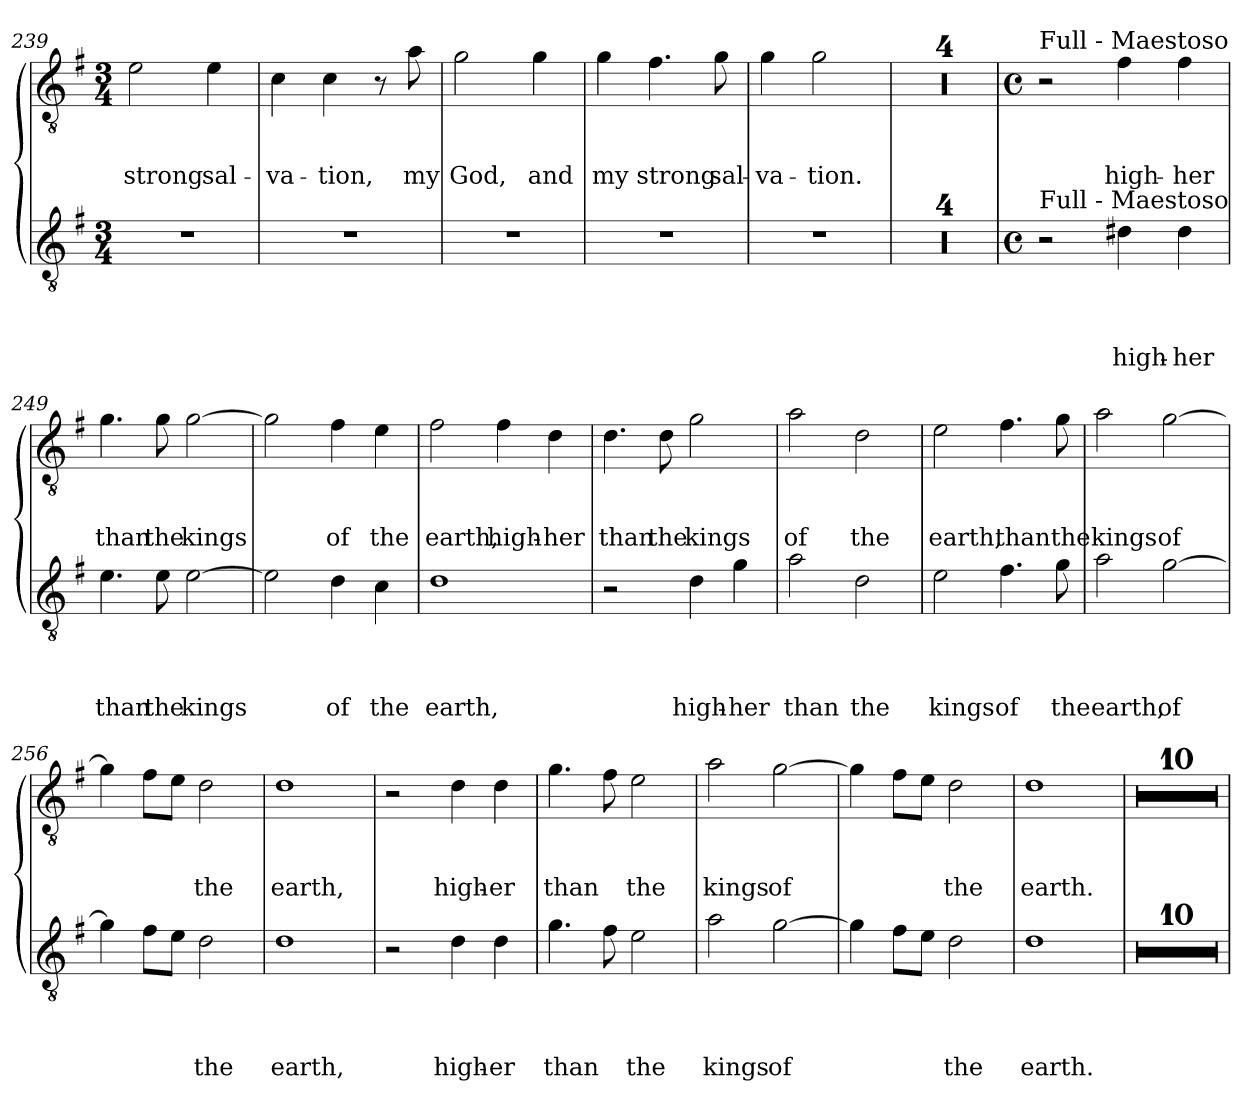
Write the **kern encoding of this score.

**kern	**text	**text	**text	**text	**kern	**text	**text	**text
*part2	*part2	*part2	*part2	*part2	*part1	*part1	*part1	*part1
*staff2	*staff2	*staff2	*staff2	*staff2	*staff1	*staff1	*staff1	*staff1
*clefGv2	*	*	*	*	*clefGv2	*	*	*
*k[f#]	*	*	*	*	*k[f#]	*	*	*
*G:	*	*	*	*	*G:	*	*	*
*M3/4	*	*	*	*	*M3/4	*	*	*
=239	=239	=239	=239	=239	=239	=239	=239	=239
!	!	!	!	!	!	!	!	!LO:LY:b
2.r	.	.	.	.	2e\	.	.	strong
!	!	!	!	!	!	!	!	!LO:LY:b
.	.	.	.	.	4e\	.	.	sal-
=240	=240	=240	=240	=240	=240	=240	=240	=240
!	!	!	!	!	!	!	!	!LO:LY:b
2.r	.	.	.	.	4c\	.	.	-va-
!	!	!	!	!	!	!	!	!LO:LY:b
.	.	.	.	.	4c\	.	.	-tion,
.	.	.	.	.	8r	.	.	.
!	!	!	!	!	!	!	!	!LO:LY:b
.	.	.	.	.	8a\	.	.	my
=241	=241	=241	=241	=241	=241	=241	=241	=241
!	!	!	!	!	!	!	!	!LO:LY:b
2.r	.	.	.	.	2g\	.	.	God,
!	!	!	!	!	!	!	!	!LO:LY:b
.	.	.	.	.	4g\	.	.	and
=242	=242	=242	=242	=242	=242	=242	=242	=242
!	!	!	!	!	!	!	!	!LO:LY:b
2.r	.	.	.	.	4g\	.	.	my
!	!	!	!	!	!	!	!	!LO:LY:b
.	.	.	.	.	4.f#\	.	.	strong
!	!	!	!	!	!	!	!	!LO:LY:b
.	.	.	.	.	8g\	.	.	sal-
=243	=243	=243	=243	=243	=243	=243	=243	=243
!	!	!	!	!	!	!	!	!LO:LY:b
2.r	.	.	.	.	4g\	.	.	-va-
!	!	!	!	!	!	!	!	!LO:LY:b
.	.	.	.	.	2g\	.	.	-tion.
=244	=244	=244	=244	=244	=244	=244	=244	=244
2.r	.	.	.	.	2.r	.	.	.
=245	=245	=245	=245	=245	=245	=245	=245	=245
2.r	.	.	.	.	2.r	.	.	.
=246	=246	=246	=246	=246	=246	=246	=246	=246
2.r	.	.	.	.	2.r	.	.	.
=247	=247	=247	=247	=247	=247	=247	=247	=247
2.r	.	.	.	.	2.r	.	.	.
!!LO:LB:g=z
=248	=248	=248	=248	=248	=248	=248	=248	=248
*M4/4	*	*	*	*	*M4/4	*	*	*
*met(c)	*	*	*	*	*met(c)	*	*	*
!	!	!	!	!	!LO:TX:a:t=Full - Maestoso	!	!	!
!LO:TX:a:t=Full - Maestoso	!	!	!	!	!	!	!	!
2r	.	.	.	.	2r	.	.	.
!	!	!	!	!LO:LY:b	!	!	!	!LO:LY:b
4d#X\	.	.	.	high-	4f#\	.	.	high-
!	!	!	!	!LO:LY:b	!	!	!	!LO:LY:b
4d#\	.	.	.	-her	4f#\	.	.	-her
=249	=249	=249	=249	=249	=249	=249	=249	=249
!	!	!	!	!LO:LY:b	!	!	!	!LO:LY:b
4.e\	.	.	.	than	4.g\	.	.	than
!	!	!	!	!LO:LY:b	!	!	!	!LO:LY:b
8e\	.	.	.	the	8g\	.	.	the
!	!	!	!	!LO:LY:b	!	!	!	!LO:LY:b
[2e\	.	.	.	kings	[2g\	.	.	kings
=250	=250	=250	=250	=250	=250	=250	=250	=250
2e\]	.	.	.	.	2g\]	.	.	.
!	!	!	!	!LO:LY:b	!	!	!	!LO:LY:b
4d\	.	.	.	of	4f#\	.	.	of
!	!	!	!	!LO:LY:b	!	!	!	!LO:LY:b
4c\	.	.	.	the	4e\	.	.	the
=251	=251	=251	=251	=251	=251	=251	=251	=251
!	!	!	!	!LO:LY:b	!	!	!	!LO:LY:b
1d	.	.	.	earth,	2f#\	.	.	earth,
!	!	!	!	!	!	!	!	!LO:LY:b
.	.	.	.	.	4f#\	.	.	high-
!	!	!	!	!	!	!	!	!LO:LY:b
.	.	.	.	.	4d\	.	.	-her
=252	=252	=252	=252	=252	=252	=252	=252	=252
!	!	!	!	!	!	!	!	!LO:LY:b
2r	.	.	.	.	4.d\	.	.	than
!	!	!	!	!	!	!	!	!LO:LY:b
.	.	.	.	.	8d\	.	.	the
!	!	!	!	!LO:LY:b	!	!	!	!LO:LY:b
4d\	.	.	.	high-	2g\	.	.	kings
!	!	!	!	!LO:LY:b	!	!	!	!
4g\	.	.	.	-her	.	.	.	.
=253	=253	=253	=253	=253	=253	=253	=253	=253
!	!	!	!	!LO:LY:b	!	!	!	!LO:LY:b
2a\	.	.	.	than	2a\	.	.	of
!	!	!	!	!LO:LY:b	!	!	!	!LO:LY:b
2d\	.	.	.	the	2d\	.	.	the
=254	=254	=254	=254	=254	=254	=254	=254	=254
!	!	!	!	!LO:LY:b	!	!	!	!LO:LY:b
2e\	.	.	.	kings	2e\	.	.	earth,
!	!	!	!	!LO:LY:b	!	!	!	!LO:LY:b
4.f#\	.	.	.	of	4.f#\	.	.	than
!	!	!	!	!LO:LY:b	!	!	!	!LO:LY:b
8g\	.	.	.	the	8g\	.	.	the
!!LO:LB:g=z
=255	=255	=255	=255	=255	=255	=255	=255	=255
!	!	!	!	!LO:LY:b	!	!	!	!LO:LY:b
2a\	.	.	.	earth,	2a\	.	.	kings
!	!	!	!	!LO:LY:b	!	!	!	!LO:LY:b
[2g\	.	.	.	of	[2g\	.	.	of
=256	=256	=256	=256	=256	=256	=256	=256	=256
4g\]	.	.	.	.	4g\]	.	.	.
8f#\L	.	.	.	.	8f#\L	.	.	.
8e\J	.	.	.	.	8e\J	.	.	.
!	!	!	!	!LO:LY:b	!	!	!	!LO:LY:b
2d\	.	.	.	the	2d\	.	.	the
=257	=257	=257	=257	=257	=257	=257	=257	=257
!	!	!	!	!LO:LY:b	!	!	!	!LO:LY:b
1d	.	.	.	earth,	1d	.	.	earth,
=258	=258	=258	=258	=258	=258	=258	=258	=258
2r	.	.	.	.	2r	.	.	.
!	!	!	!	!LO:LY:b	!	!	!	!LO:LY:b
4d\	.	.	.	high-	4d\	.	.	high-
!	!	!	!	!LO:LY:b	!	!	!	!LO:LY:b
4d\	.	.	.	-er	4d\	.	.	-er
=259	=259	=259	=259	=259	=259	=259	=259	=259
!	!	!	!	!LO:LY:b	!	!	!	!LO:LY:b
4.g\	.	.	.	than	4.g\	.	.	than
8f#\	.	.	.	.	8f#\	.	.	.
!	!	!	!	!LO:LY:b	!	!	!	!LO:LY:b
2e\	.	.	.	the	2e\	.	.	the
=260	=260	=260	=260	=260	=260	=260	=260	=260
!	!	!	!	!LO:LY:b	!	!	!	!LO:LY:b
2a\	.	.	.	kings	2a\	.	.	kings
!	!	!	!	!LO:LY:b	!	!	!	!LO:LY:b
[2g\	.	.	.	of	[2g\	.	.	of
=261	=261	=261	=261	=261	=261	=261	=261	=261
4g\]	.	.	.	.	4g\]	.	.	.
8f#\L	.	.	.	.	8f#\L	.	.	.
8e\J	.	.	.	.	8e\J	.	.	.
!	!	!	!	!LO:LY:b	!	!	!	!LO:LY:b
2d\	.	.	.	the	2d\	.	.	the
=262	=262	=262	=262	=262	=262	=262	=262	=262
!	!	!	!	!LO:LY:b	!	!	!	!LO:LY:b
1d	.	.	.	earth.	1d	.	.	earth.
!!LO:LB:g=z
=263	=263	=263	=263	=263	=263	=263	=263	=263
1r	.	.	.	.	1r	.	.	.
=264	=264	=264	=264	=264	=264	=264	=264	=264
1r	.	.	.	.	1r	.	.	.
=265	=265	=265	=265	=265	=265	=265	=265	=265
1r	.	.	.	.	1r	.	.	.
=266	=266	=266	=266	=266	=266	=266	=266	=266
1r	.	.	.	.	1r	.	.	.
=267	=267	=267	=267	=267	=267	=267	=267	=267
1r	.	.	.	.	1r	.	.	.
=268	=268	=268	=268	=268	=268	=268	=268	=268
1r	.	.	.	.	1r	.	.	.
=269	=269	=269	=269	=269	=269	=269	=269	=269
1r	.	.	.	.	1r	.	.	.
=270	=270	=270	=270	=270	=270	=270	=270	=270
1r	.	.	.	.	1r	.	.	.
=271	=271	=271	=271	=271	=271	=271	=271	=271
1r	.	.	.	.	1r	.	.	.
=272	=272	=272	=272	=272	=272	=272	=272	=272
1r	.	.	.	.	1r	.	.	.
=	=	=	=	=	=	=	=	=
*-	*-	*-	*-	*-	*-	*-	*-	*-
